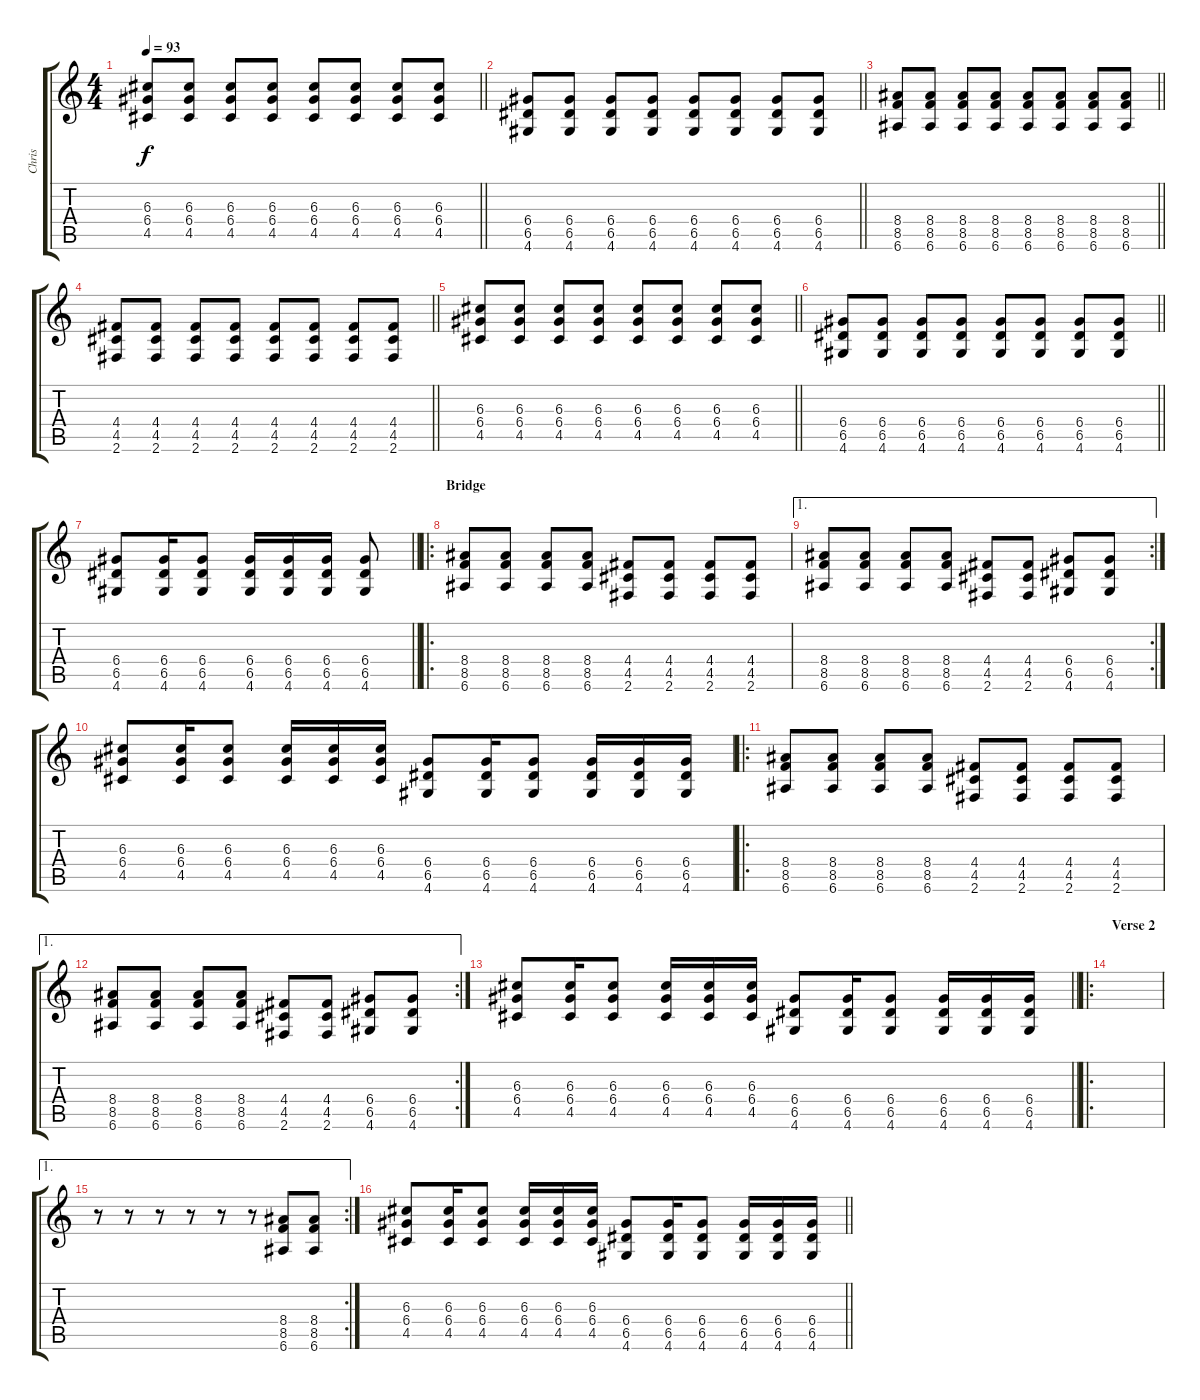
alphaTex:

\track ("Chris " "Chris ") {instrument distortionguitar}
\staff {score tabs}
\tuning (E4 B3 G3 D3 A2 E2) {hide}
\ts (4 4)
\tempo 93
\clef g2
\barLineRight lightlight
\ks c
(6.3 6.4 4.5).8{dy f} (6.3 6.4 4.5).8 (6.3 6.4 4.5).8 (6.3 6.4 4.5).8 (6.3 6.4 4.5).8 (6.3 6.4 4.5).8 (6.3 6.4 4.5).8 (6.3 6.4 4.5).8 |
\barLineRight lightlight
(6.4 6.5 4.6).8 (6.4 6.5 4.6).8 (6.4 6.5 4.6).8 (6.4 6.5 4.6).8 (6.4 6.5 4.6).8 (6.4 6.5 4.6).8 (6.4 6.5 4.6).8 (6.4 6.5 4.6).8 |
\barLineRight lightlight
(8.4 8.5 6.6).8 (8.4 8.5 6.6).8 (8.4 8.5 6.6).8 (8.4 8.5 6.6).8 (8.4 8.5 6.6).8 (8.4 8.5 6.6).8 (8.4 8.5 6.6).8 (8.4 8.5 6.6).8 |
\barLineRight lightlight
(4.4 4.5 2.6).8 (4.4 4.5 2.6).8 (4.4 4.5 2.6).8 (4.4 4.5 2.6).8 (4.4 4.5 2.6).8 (4.4 4.5 2.6).8 (4.4 4.5 2.6).8 (4.4 4.5 2.6).8 |
\barLineRight lightlight
(6.3 6.4 4.5).8 (6.3 6.4 4.5).8 (6.3 6.4 4.5).8 (6.3 6.4 4.5).8 (6.3 6.4 4.5).8 (6.3 6.4 4.5).8 (6.3 6.4 4.5).8 (6.3 6.4 4.5).8 |
\barLineRight lightlight
(6.4 6.5 4.6).8 (6.4 6.5 4.6).8 (6.4 6.5 4.6).8 (6.4 6.5 4.6).8 (6.4 6.5 4.6).8 (6.4 6.5 4.6).8 (6.4 6.5 4.6).8 (6.4 6.5 4.6).8 |
\barLineRight lightlight
(6.4 6.5 4.6).8 (6.4 6.5 4.6).16 (6.4 6.5 4.6).8 (6.4 6.5 4.6).16 (6.4 6.5 4.6).16 (6.4 6.5 4.6).16 (6.4 6.5 4.6).8 |
\ro
\section ("" "Bridge")
(8.4 8.5 6.6).8 (8.4 8.5 6.6).8 (8.4 8.5 6.6).8 (8.4 8.5 6.6).8 (4.4 4.5 2.6).8 (4.4 4.5 2.6).8 (4.4 4.5 2.6).8 (4.4 4.5 2.6).8 |
\ae 1
\rc 2
(8.4 8.5 6.6).8 (8.4 8.5 6.6).8 (8.4 8.5 6.6).8 (8.4 8.5 6.6).8 (4.4 4.5 2.6).8 (4.4 4.5 2.6).8 (6.4 6.5 4.6).8 (6.4 6.5 4.6).8 |
(6.3 6.4 4.5).8 (6.3 6.4 4.5).16 (6.3 6.4 4.5).8 (6.3 6.4 4.5).16 (6.3 6.4 4.5).16 (6.3 6.4 4.5).16 (6.4 6.5 4.6).8 (6.4 6.5 4.6).16 (6.4 6.5 4.6).8 (6.4 6.5 4.6).16 (6.4 6.5 4.6).16 (6.4 6.5 4.6).16 |
\ro
(8.4 8.5 6.6).8 (8.4 8.5 6.6).8 (8.4 8.5 6.6).8 (8.4 8.5 6.6).8 (4.4 4.5 2.6).8 (4.4 4.5 2.6).8 (4.4 4.5 2.6).8 (4.4 4.5 2.6).8 |
\ae 1
\rc 2
(8.4 8.5 6.6).8 (8.4 8.5 6.6).8 (8.4 8.5 6.6).8 (8.4 8.5 6.6).8 (4.4 4.5 2.6).8 (4.4 4.5 2.6).8 (6.4 6.5 4.6).8 (6.4 6.5 4.6).8 |
\barLineRight lightlight
(6.3 6.4 4.5).8 (6.3 6.4 4.5).16 (6.3 6.4 4.5).8 (6.3 6.4 4.5).16 (6.3 6.4 4.5).16 (6.3 6.4 4.5).16 (6.4 6.5 4.6).8 (6.4 6.5 4.6).16 (6.4 6.5 4.6).8 (6.4 6.5 4.6).16 (6.4 6.5 4.6).16 (6.4 6.5 4.6).16 |
\ro
\section ("" "Verse 2")
|
\ae 1
\rc 2
r.8 r.8 r.8 r.8 r.8 r.8 (8.4 8.5 6.6).8 (8.4 8.5 6.6).8 |
\barLineRight lightlight
(6.3 6.4 4.5).8 (6.3 6.4 4.5).16 (6.3 6.4 4.5).8 (6.3 6.4 4.5).16 (6.3 6.4 4.5).16 (6.3 6.4 4.5).16 (6.4 6.5 4.6).8 (6.4 6.5 4.6).16 (6.4 6.5 4.6).8 (6.4 6.5 4.6).16 (6.4 6.5 4.6).16 (6.4 6.5 4.6).16
